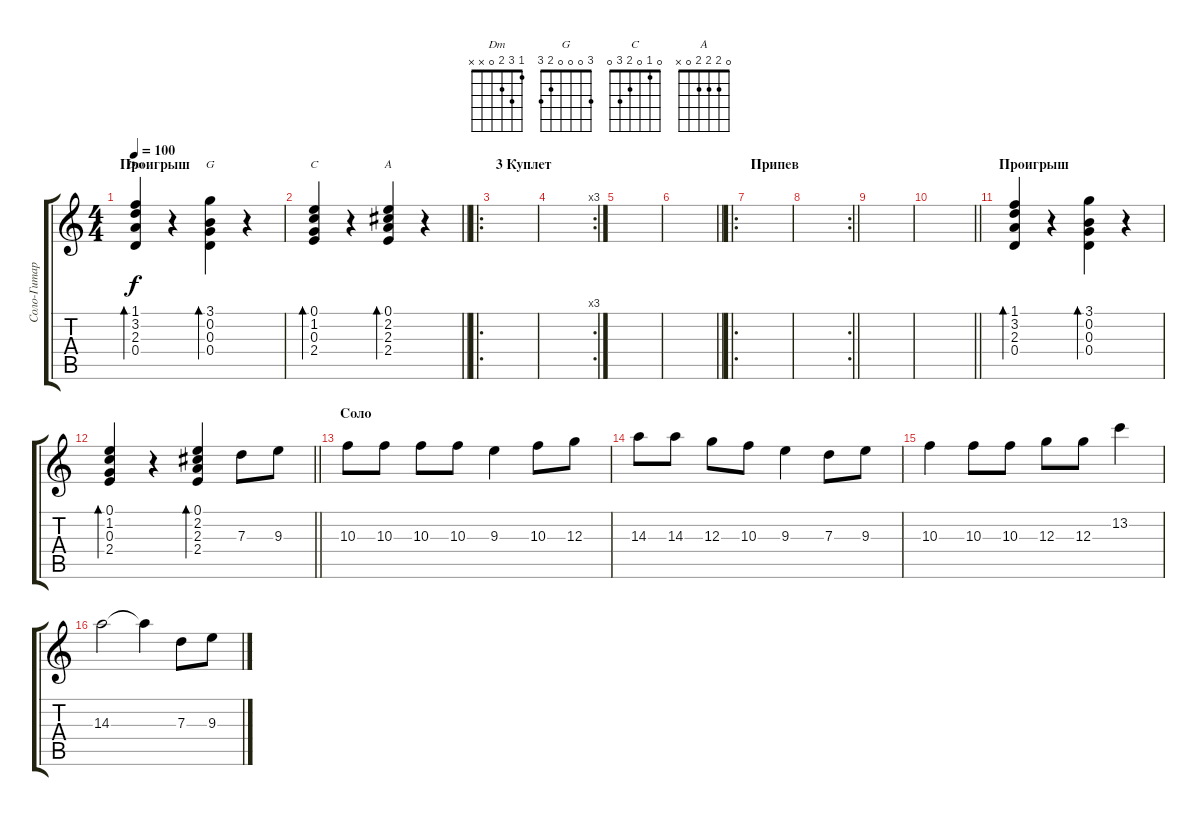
\track ("Соло-Гитара (Александр Чеснаков)" "Соло-Гитар") {instrument distortionguitar}
\staff {score tabs}
\tuning (E4 B3 G3 D3 A2 E2) {hide}
\chord ("Dm" 1 3 2 0 x x)
\chord ("G" 3 0 0 0 2 3)
\chord ("C" 0 1 0 2 3 0)
\chord ("A" 0 2 2 2 0 x)
\ts (4 4)
\section ("" "Проигрыш")
\tempo 100
\clef g2
\ks c
(1.1 3.2 2.3 0.4).4{bd 60 ch "Dm" dy f} r.4 (3.1 0.2 0.3 0.4).4{bd 60 ch "G"} r.4 |
\barLineRight lightlight
(0.1 1.2 0.3 2.4).4{bd 60 ch "C"} r.4 (0.1 2.2 2.3 2.4).4{bd 60 ch "A"} r.4 |
\ro
\section ("" "3 Куплет")
|
\rc 3
|
|
\barLineRight lightlight
|
\ro
\section ("" "Припев")
|
\rc 2
\barLineRight lightlight
|
|
\barLineRight lightlight
|
\section ("" "Проигрыш")
(1.1 3.2 2.3 0.4).4{bd 60} r.4 (3.1 0.2 0.3 0.4).4{bd 60} r.4 |
\barLineRight lightlight
(0.1 1.2 0.3 2.4).4{bd 60} r.4 (0.1 2.2 2.3 2.4).4{bd 60} 7.3.8{volume 16 instrument overdrivenguitar} 9.3.8 |
\section ("" "Соло")
10.3.8 10.3.8 10.3.8 10.3.8 9.3.4 10.3.8 12.3.8 |
14.3.8 14.3.8 12.3.8 10.3.8 9.3.4 7.3.8 9.3.8 |
10.3.4 10.3.8 10.3.8 12.3.8 12.3.8 13.2.4 |
14.3.2 14.3{t}.4 7.3.8 9.3.8
